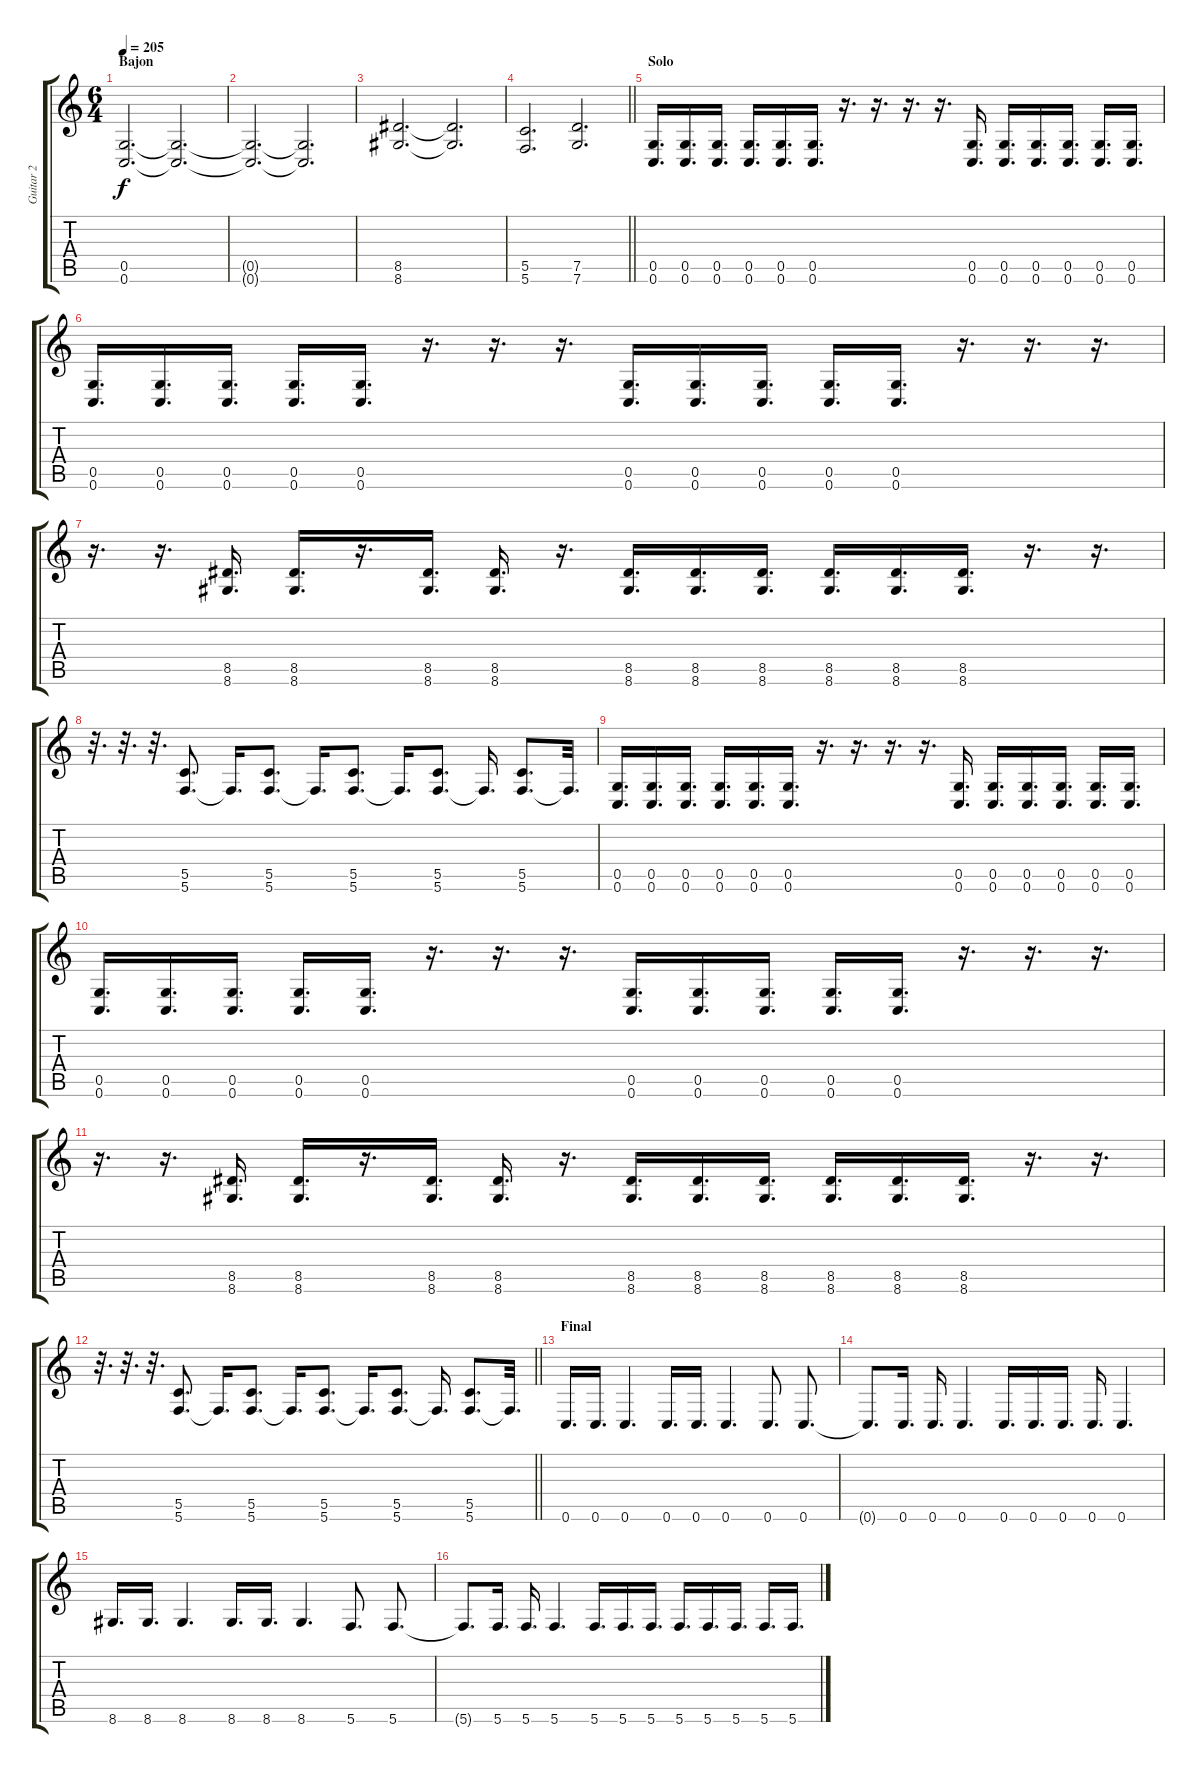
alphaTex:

\track ("Guitar 2" "Guitar 2") {instrument overdrivenguitar}
\staff {score tabs}
\tuning (D4 A3 F3 C3 G2 C2) {hide}
\ts (6 4)
\section ("" "Bajon")
\tempo 205
\clef g2
\ks c
(0.5{t} 0.6{t}).2{d dy f} (0.5{t} 0.6{t}).2{d} |
(0.5{t} 0.6{t}).2{d} (0.5{t} 0.6{t}).2{d} |
(8.5 8.6).2{d} (8.5{t} 8.6{t}).2{d} |
\barLineRight lightlight
(5.5 5.6).2{d} (7.5 7.6).2{d} |
\section ("" "Solo")
(0.5 0.6).16{d} (0.5 0.6).16{d} (0.5 0.6).16{d} (0.5 0.6).16{d} (0.5 0.6).16{d} (0.5 0.6).16{d} r.16{d} r.16{d} r.16{d} r.16{d} (0.5 0.6).16{d} (0.5 0.6).16{d} (0.5 0.6).16{d} (0.5 0.6).16{d} (0.5 0.6).16{d} (0.5 0.6).16{d} |
(0.5 0.6).16{d} (0.5 0.6).16{d} (0.5 0.6).16{d} (0.5 0.6).16{d} (0.5 0.6).16{d} r.16{d} r.16{d} r.16{d} (0.5 0.6).16{d} (0.5 0.6).16{d} (0.5 0.6).16{d} (0.5 0.6).16{d} (0.5 0.6).16{d} r.16{d} r.16{d} r.16{d} |
r.16{d} r.16{d} (8.5 8.6).16{d} (8.5 8.6).16{d} r.16{d} (8.5 8.6).16{d} (8.5 8.6).16{d} r.16{d} (8.5 8.6).16{d} (8.5 8.6).16{d} (8.5 8.6).16{d} (8.5 8.6).16{d} (8.5 8.6).16{d} (8.5 8.6).16{d} r.16{d} r.16{d} |
r.32{d} r.32{d} r.32{d} (5.5 5.6).8{d} 5.6{t}.16{d} (5.5 5.6).8{d} 5.6{t}.16{d} (5.5 5.6).8{d} 5.6{t}.16{d} (5.5 5.6).8{d} 5.6{t}.16{d} (5.5 5.6).8{d} 5.6{t}.32{d} |
(0.5 0.6).16{d} (0.5 0.6).16{d} (0.5 0.6).16{d} (0.5 0.6).16{d} (0.5 0.6).16{d} (0.5 0.6).16{d} r.16{d} r.16{d} r.16{d} r.16{d} (0.5 0.6).16{d} (0.5 0.6).16{d} (0.5 0.6).16{d} (0.5 0.6).16{d} (0.5 0.6).16{d} (0.5 0.6).16{d} |
(0.5 0.6).16{d} (0.5 0.6).16{d} (0.5 0.6).16{d} (0.5 0.6).16{d} (0.5 0.6).16{d} r.16{d} r.16{d} r.16{d} (0.5 0.6).16{d} (0.5 0.6).16{d} (0.5 0.6).16{d} (0.5 0.6).16{d} (0.5 0.6).16{d} r.16{d} r.16{d} r.16{d} |
r.16{d} r.16{d} (8.5 8.6).16{d} (8.5 8.6).16{d} r.16{d} (8.5 8.6).16{d} (8.5 8.6).16{d} r.16{d} (8.5 8.6).16{d} (8.5 8.6).16{d} (8.5 8.6).16{d} (8.5 8.6).16{d} (8.5 8.6).16{d} (8.5 8.6).16{d} r.16{d} r.16{d} |
\barLineRight lightlight
r.32{d} r.32{d} r.32{d} (5.5 5.6).8{d} 5.6{t}.16{d} (5.5 5.6).8{d} 5.6{t}.16{d} (5.5 5.6).8{d} 5.6{t}.16{d} (5.5 5.6).8{d} 5.6{t}.16{d} (5.5 5.6).8{d} 5.6{t}.32{d} |
\section ("" "Final")
0.6.16{d} 0.6.16{d} 0.6.4{d} 0.6.16{d} 0.6.16{d} 0.6.4{d} 0.6.8{d} 0.6.8{d} |
0.6{t}.8{d} 0.6.16{d} 0.6.16{d} 0.6.4{d} 0.6.16{d} 0.6.16{d} 0.6.16{d} 0.6.16{d} 0.6.4{d} |
8.6.16{d} 8.6.16{d} 8.6.4{d} 8.6.16{d} 8.6.16{d} 8.6.4{d} 5.6.8{d} 5.6.8{d} |
5.6{t}.8{d} 5.6.16{d} 5.6.16{d} 5.6.4{d} 5.6.16{d} 5.6.16{d} 5.6.16{d} 5.6.16{d} 5.6.16{d} 5.6.16{d} 5.6.16{d} 5.6.16{d}
